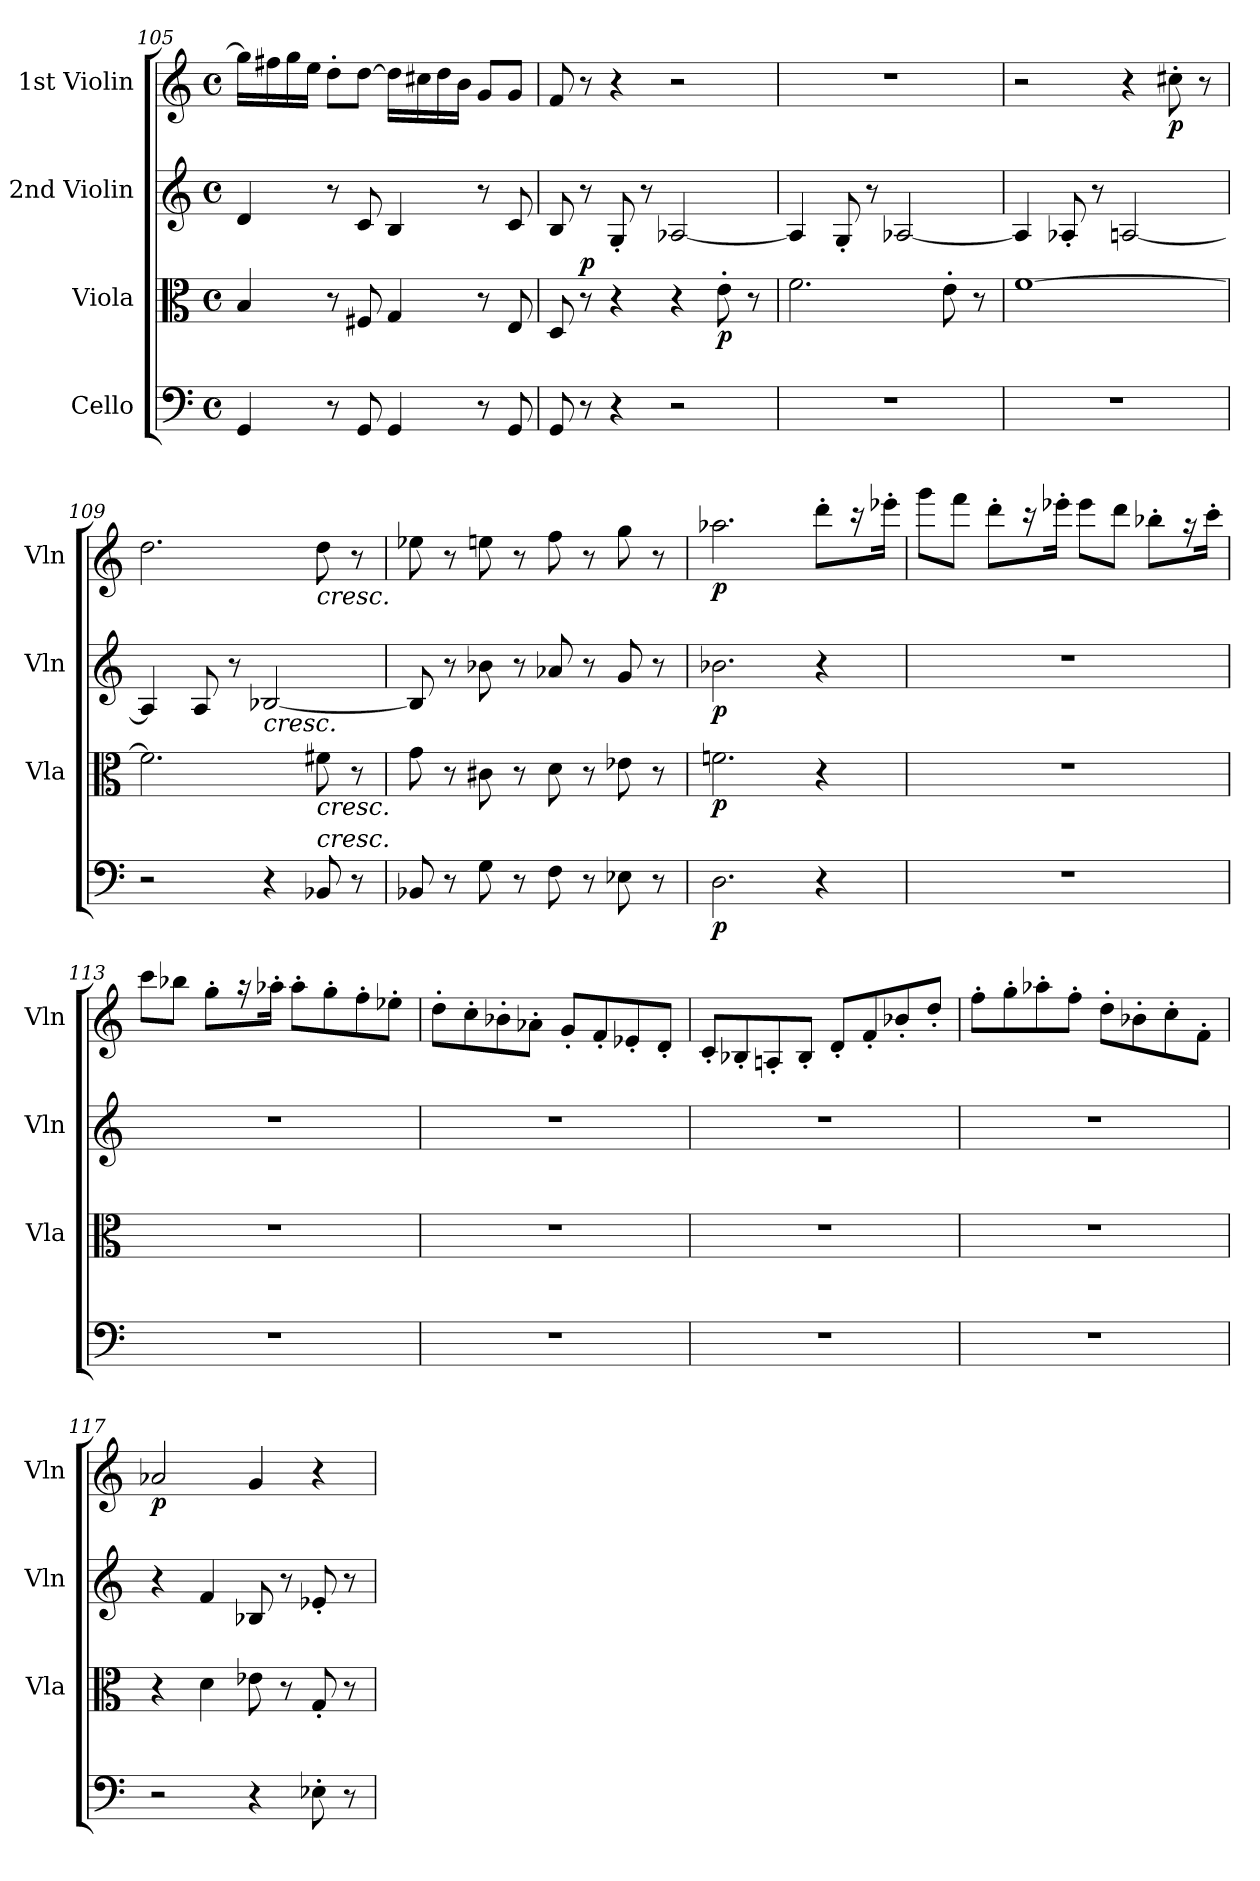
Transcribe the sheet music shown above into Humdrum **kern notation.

**kern	**dynam	**kern	**dynam	**kern	**dynam	**kern	**dynam
*part4	*part4	*part3	*part3	*part2	*part2	*part1	*part1
*staff4	*staff4	*staff3	*staff3	*staff2	*staff2	*staff1	*staff1
*I"Cello	*	*I"Viola	*	*I"2nd Violin	*	*I"1st Violin	*
*	*	*I'Vla	*	*I'Vln	*	*I'Vln	*
*clefF4	*	*clefC3	*	*clefG2	*	*clefG2	*
*k[]	*	*k[]	*	*k[]	*	*k[]	*
*M4/4	*	*M4/4	*	*M4/4	*	*M4/4	*
*met(c)	*	*met(c)	*	*met(c)	*	*met(c)	*
=105	=105	=105	=105	=105	=105	=105	=105
4GG/	.	4B/	.	4d/	.	16gg\LL]	.
.	.	.	.	.	.	16ff#X\	.
.	.	.	.	.	.	16gg\	.
.	.	.	.	.	.	16ee\JJ	.
8r	.	8r	.	8r	.	8dd'\L	.
8GG/	.	8F#X/	.	8c/	.	[8dd\J	.
4GG/	.	4G/	.	4B/	.	16dd\LL]	.
.	.	.	.	.	.	16cc#X\	.
.	.	.	.	.	.	16dd\	.
.	.	.	.	.	.	16b\JJ	.
8r	.	8r	.	8r	.	8g/L	.
8GG/	.	8E/	.	8c/	.	8g/J	.
=106	=106	=106	=106	=106	=106	=106	=106
8GG/	.	8D/	.	8B/	.	8f/	.
!	!	!	!LO:DY:a	!	!	!	!
8r	.	8r	p	8r	.	8r	.
4r	.	4r	.	8G'/	.	4r	.
.	.	.	.	8r	.	.	.
2r	.	4r	.	[2A-X/	.	2r	.
!	!	!	!LO:DY:b	!	!	!	!
.	.	8e'\	p	.	.	.	.
.	.	8r	.	.	.	.	.
=107	=107	=107	=107	=107	=107	=107	=107
1r	.	2.f\	.	4A-/]	.	1r	.
.	.	.	.	8G'/	.	.	.
.	.	.	.	8r	.	.	.
.	.	.	.	[2A-X/	.	.	.
.	.	8e'\	.	.	.	.	.
.	.	8r	.	.	.	.	.
=108	=108	=108	=108	=108	=108	=108	=108
1r	.	[1f	.	4A-/]	.	2r	.
.	.	.	.	8A-X'/	.	.	.
.	.	.	.	8r	.	.	.
.	.	.	.	[2An/	.	4r	.
!	!	!	!	!	!	!	!LO:DY:b
.	.	.	.	.	.	8cc#X'\	p
.	.	.	.	.	.	8r	.
=109	=109	=109	=109	=109	=109	=109	=109
2r	.	2.f\]	.	4A/]	.	2.dd\	.
.	.	.	.	8A/	.	.	.
.	.	.	.	8r	.	.	.
!	!	!	!	!LO:TX:b:i:t=cresc.	!	!	!
4r	.	.	.	[2B-X/	.	.	.
!	!	!	!	!	!	!LO:TX:b:i:t=cresc.	!
!	!	!LO:TX:b:i:t=cresc.	!	!	!	!	!
!LO:TX:a:i:t=cresc.	!	!	!	!	!	!	!
8BB-X/	.	8f#X\	.	.	.	8dd\	.
8r	.	8r	.	.	.	8r	.
=110	=110	=110	=110	=110	=110	=110	=110
8BB-X/	.	8g\	.	8B-/]	.	8ee-X\	.
8r	.	8r	.	8r	.	8r	.
8G\	.	8c#X\	.	8b-X\	.	8een\	.
8r	.	8r	.	8r	.	8r	.
8F\	.	8d\	.	8a-X/	.	8ff\	.
8r	.	8r	.	8r	.	8r	.
8E-X\	.	8e-X\	.	8g/	.	8gg\	.
8r	.	8r	.	8r	.	8r	.
=111	=111	=111	=111	=111	=111	=111	=111
!	!LO:DY:b	!	!LO:DY:b	!	!LO:DY:b	!	!LO:DY:b
2.D\	p	2.fn\	p	2.b-X\	p	2.aa-X\	p
4r	.	4r	.	4r	.	8ddd'\L	.
.	.	.	.	.	.	16r	.
.	.	.	.	.	.	16eee-X'\Jk	.
=112	=112	=112	=112	=112	=112	=112	=112
1r	.	1r	.	1r	.	8ggg\L	.
.	.	.	.	.	.	8fff\J	.
.	.	.	.	.	.	8ddd'\L	.
.	.	.	.	.	.	16r	.
.	.	.	.	.	.	16eee-X'\Jk	.
.	.	.	.	.	.	8eee-\L	.
.	.	.	.	.	.	8ddd\J	.
.	.	.	.	.	.	8bb-X'\L	.
.	.	.	.	.	.	16r	.
.	.	.	.	.	.	16ccc'\Jk	.
=113	=113	=113	=113	=113	=113	=113	=113
1r	.	1r	.	1r	.	8ccc\L	.
.	.	.	.	.	.	8bb-X\J	.
.	.	.	.	.	.	8gg'\L	.
.	.	.	.	.	.	16r	.
.	.	.	.	.	.	16aa-X'\Jk	.
.	.	.	.	.	.	8aa-'\L	.
.	.	.	.	.	.	8gg'\	.
.	.	.	.	.	.	8ff'\	.
.	.	.	.	.	.	8ee-X'\J	.
=114	=114	=114	=114	=114	=114	=114	=114
1r	.	1r	.	1r	.	8dd'\L	.
.	.	.	.	.	.	8cc'\	.
.	.	.	.	.	.	8b-X'\	.
.	.	.	.	.	.	8a-X'\J	.
.	.	.	.	.	.	8g'/L	.
.	.	.	.	.	.	8f'/	.
.	.	.	.	.	.	8e-X'/	.
.	.	.	.	.	.	8d'/J	.
=115	=115	=115	=115	=115	=115	=115	=115
1r	.	1r	.	1r	.	8c'/L	.
.	.	.	.	.	.	8B-X'/	.
.	.	.	.	.	.	8An'/	.
.	.	.	.	.	.	8B-'/J	.
.	.	.	.	.	.	8d'/L	.
.	.	.	.	.	.	8f'/	.
.	.	.	.	.	.	8b-X'/	.
.	.	.	.	.	.	8dd'/J	.
=116	=116	=116	=116	=116	=116	=116	=116
1r	.	1r	.	1r	.	8ff'\L	.
.	.	.	.	.	.	8gg'\	.
.	.	.	.	.	.	8aa-X'\	.
.	.	.	.	.	.	8ff'\J	.
.	.	.	.	.	.	8dd'\L	.
.	.	.	.	.	.	8b-X'\	.
.	.	.	.	.	.	8cc'\	.
.	.	.	.	.	.	8f'\J	.
=117	=117	=117	=117	=117	=117	=117	=117
!	!	!	!	!	!	!	!LO:DY:b
2r	.	4r	.	4r	.	2a-X/	p
.	.	4d\	.	4f/	.	.	.
4r	.	8e-X\	.	8B-X/	.	4g/	.
.	.	8r	.	8r	.	.	.
8E-X'\	.	8G'/	.	8e-X'/	.	4r	.
8r	.	8r	.	8r	.	.	.
=	=	=	=	=	=	=	=
*-	*-	*-	*-	*-	*-	*-	*-
